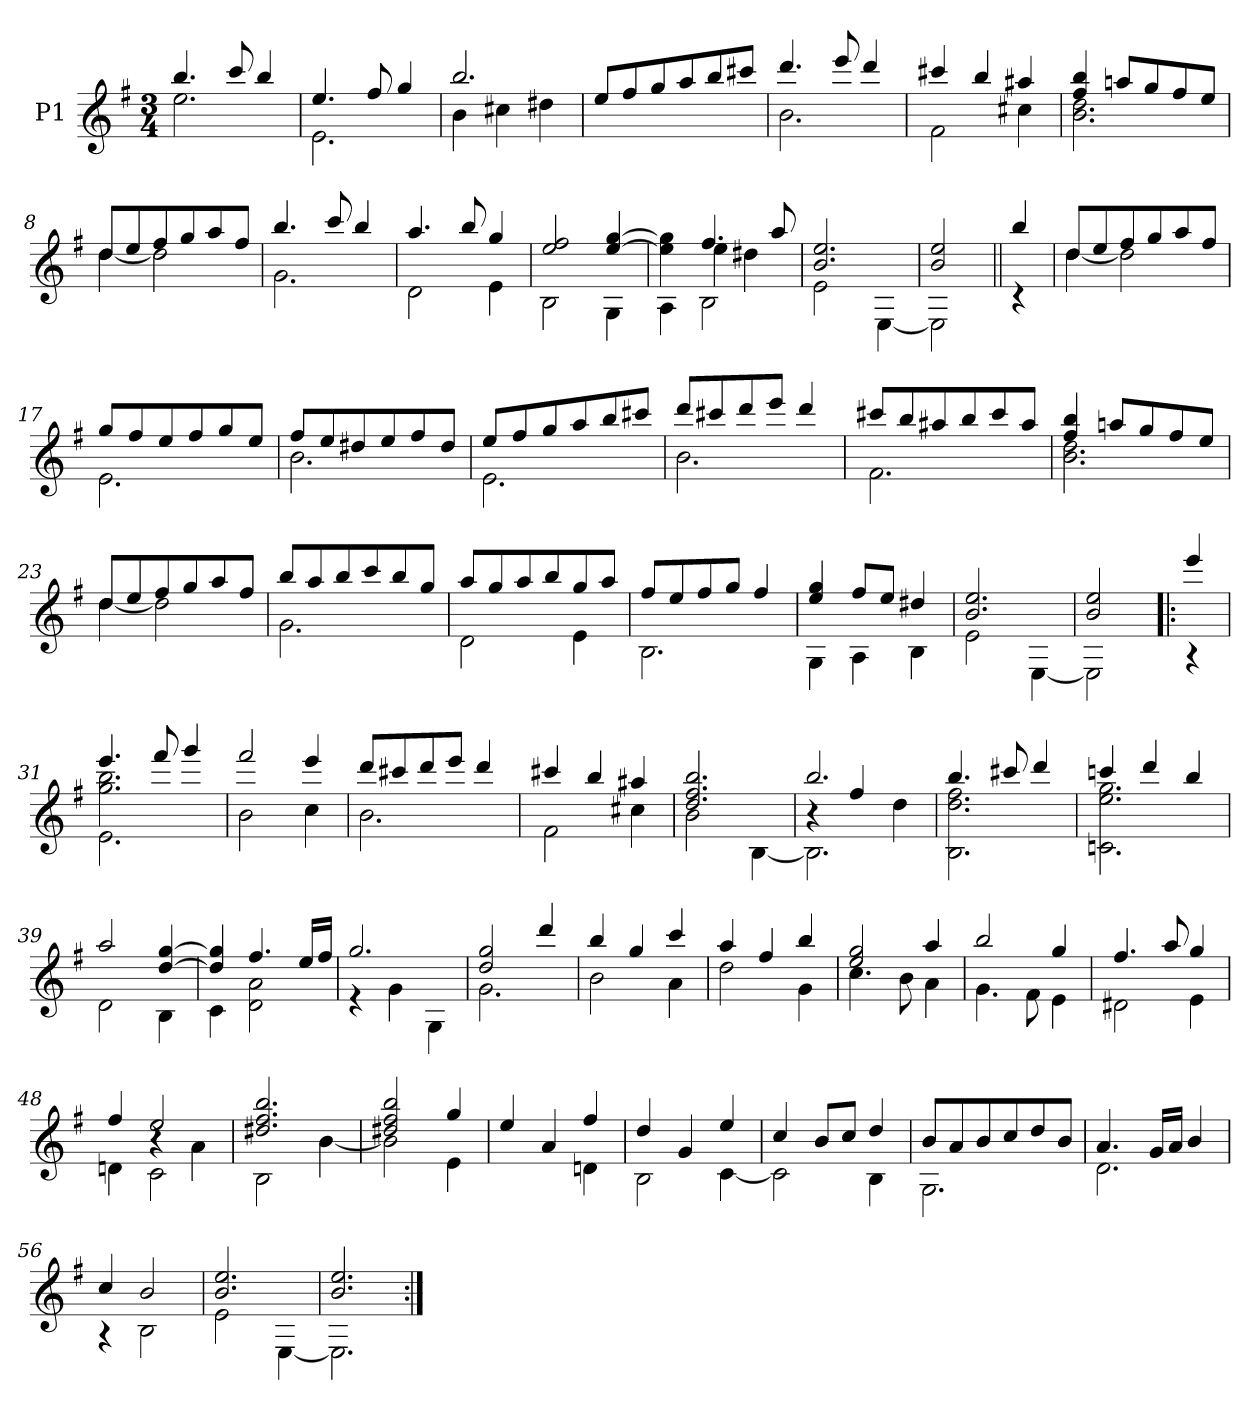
**kern
*part1
*staff1
*I"P1
!!LO:PB:g=z
*clefG2
*ITrd7c12
*k[f#]
*G:
*M3/4
*MM96
=1
*^
4.bi/	2.ei\
8cci/	.
4bi/	.
=2	=2
4.ei/	2.Ei\
8f#i/	.
4gi/	.
=3	=3
2.bi/	4Bi\
.	4c#Xi\
.	4d#Xi\
*v	*v
=4
8ei/L
8f#i/
8gi/
8ai/
8bi/
8cc#Xi/J
=5
*^
4.ddi/	2.Bi\
8eei/	.
4ddi/	.
=6	=6
4cc#Xi/	2F#i\
4bi/	.
4a#Xi/	4c#Xi\
=7	=7
4f#i/ 4bi	2.Bi\ 2.di
8ani/L	.
8gi/	.
8f#i/	.
8ei/J	.
=8	=8
8di/L	[4di\
8ei/	.
8f#i/	2di\]
8gi/	.
8ai/	.
8f#i/J	.
!!LO:LB:g=z	!!
=9	=9
4.bi/	2.Gi\
8cci/	.
4bi/	.
=10	=10
4.ai/	2Di\
8bi/	.
4gi/	4Ei\
=11	=11
2ei/ 2f#i	2BBi\
[4ei/ [4gi	4GGi\
=12	=12
*	*^
4ei\] 4gi]	4ryy	4AAi\
4.f#i/	4ei\	2BBi\
.	4d#Xi\	.
8ai/	.	.
*	*v	*v
=13	=13
2.Bi/ 2.ei	2Ei\
.	[4EEi\
=14	=14
2Bi/ 2ei	2EEi\]
=15||	=15||
4bi/	4r
=16	=16
8di/L	[4di\
8ei/	.
8f#i/	2di\]
8gi/	.
8ai/	.
8f#i/J	.
=17	=17
8gi/L	2.Ei\
8f#i/	.
8ei/	.
8f#i/	.
8gi/	.
8ei/J	.
!!LO:LB:g=z	!!
=18	=18
8f#i/L	2.Bi\
8ei/	.
8d#Xi/	.
8ei/	.
8f#i/	.
8d#i/J	.
=19	=19
8ei/L	2.Ei\
8f#i/	.
8gi/	.
8ai/	.
8bi/	.
8cc#Xi/J	.
=20	=20
8ddi/L	2.Bi\
8cc#Xi/	.
8ddi/	.
8eei/J	.
4ddi/	.
=21	=21
8cc#Xi/L	2.F#i\
8bi/	.
8a#Xi/	.
8bi/	.
8cc#i/	.
8a#i/J	.
=22	=22
4f#i/ 4bi	2.Bi\ 2.di
8ani/L	.
8gi/	.
8f#i/	.
8ei/J	.
=23	=23
8di/L	[4di\
8ei/	.
8f#i/	2di\]
8gi/	.
8ai/	.
8f#i/J	.
!!LO:LB:g=z	!!
=24	=24
8bi/L	2.Gi\
8ai/	.
8bi/	.
8cci/	.
8bi/	.
8gi/J	.
=25	=25
8ai/L	2Di\
8gi/	.
8ai/	.
8bi/	.
8gi/	4Ei\
8ai/J	.
=26	=26
8f#i/L	2.BBi\
8ei/	.
8f#i/	.
8gi/J	.
4f#i/	.
=27	=27
4ei/ 4gi	4GGi\
8f#i/L	4AAi\
8ei/J	.
4d#Xi/	4BBi\
=28	=28
2.Bi/ 2.ei	2Ei\
.	[4EEi\
=29	=29
2Bi/ 2ei	2EEi\]
=30!|:	=30!|:
4eei/	4r
=31	=31
*	*^
4.eei/	2.gi\ 2.bi	2.Ei\
8ff#i/	.	.
4ggi/	.	.
*	*v	*v
=32	=32
2ff#i/	2Bi\
4eei/	4ci\
!!LO:LB:g=z	!!
=33	=33
8ddi/L	2.Bi\
8cc#Xi/	.
8ddi/	.
8eei/J	.
4ddi/	.
=34	=34
4cc#Xi/	2F#i\
4bi/	.
4a#Xi/	4c#Xi\
=35	=35
2.di/ 2.f#i 2.bi	2Bi\
.	[4BBi\
=36	=36
*	*^
2.bi/	4r	2.BBi\]
.	4f#i/	.
.	4di\	.
*	*v	*v
=37	=37
4.bi/	2.BBi\ 2.di 2.f#i
8cc#Xi/	.
4ddi/	.
=38	=38
4ccni/	2.Cni\ 2.ei 2.gi
4ddi/	.
4bi/	.
=39	=39
2ai/	2Di\
[4di/ [4gi	4BBi\
=40	=40
4di/] 4gi]	4Ci\
4.f#i/	2Di\ 2Ai
16ei/LL	.
16f#i/JJ	.
=41	=41
2.gi/	4r
.	4Gi\
.	4GGi\
!!LO:LB:g=z	!!
=42	=42
2di/ 2gi	2.Gi\
4ddi/	.
=43	=43
4bi/	2Bi\
4gi/	.
4cci/	4Ai\
=44	=44
4ai/	2di\
4f#i/	.
4bi/	4Gi\
=45	=45
2ei/ 2gi	4.ci\
.	8Bi\
4ai/	4Ai\
=46	=46
2bi/	4.Gi\
.	8F#i\
4gi/	4Ei\
=47	=47
4.f#i/	2D#Xi\
8ai/	.
4gi/	4Ei\
=48	=48
*	*^
4f#i/	4Dni\	4ryy
2ei/	4r	2Ci\
.	4Ai\	.
*	*v	*v
=49	=49
2.d#Xi/ 2.f#i 2.bi	2BBi\
.	[4Bi\
=50	=50
2d#Xi/ 2f#i 2bi	2Bi\]
4gi/	4Ei\
!!LO:LB:g=z	!!
=51	=51
4ei/	2ryy
4Ai/	.
4f#i/	4Dni\
=52	=52
4di/	2BBi\
4Gi/	.
4ei/	[4Ci\
=53	=53
4ci/	2Ci\]
8Bi/L	.
8ci/J	.
4di/	4BBi\
=54	=54
8Bi/L	2.GGi\
8Ai/	.
8Bi/	.
8ci/	.
8di/	.
8Bi/J	.
=55	=55
4.Ai/	2.Di\
16Gi/LL	.
16Ai/JJ	.
4Bi/	.
=56	=56
4ci/	4r
2Bi/	2BBi\
=57	=57
2.Bi/ 2.ei	2Ei\
.	[4EEi\
=58	=58
2.Bi/ 2.ei	2.EEi\]
*v	*v
=:|!
*-
